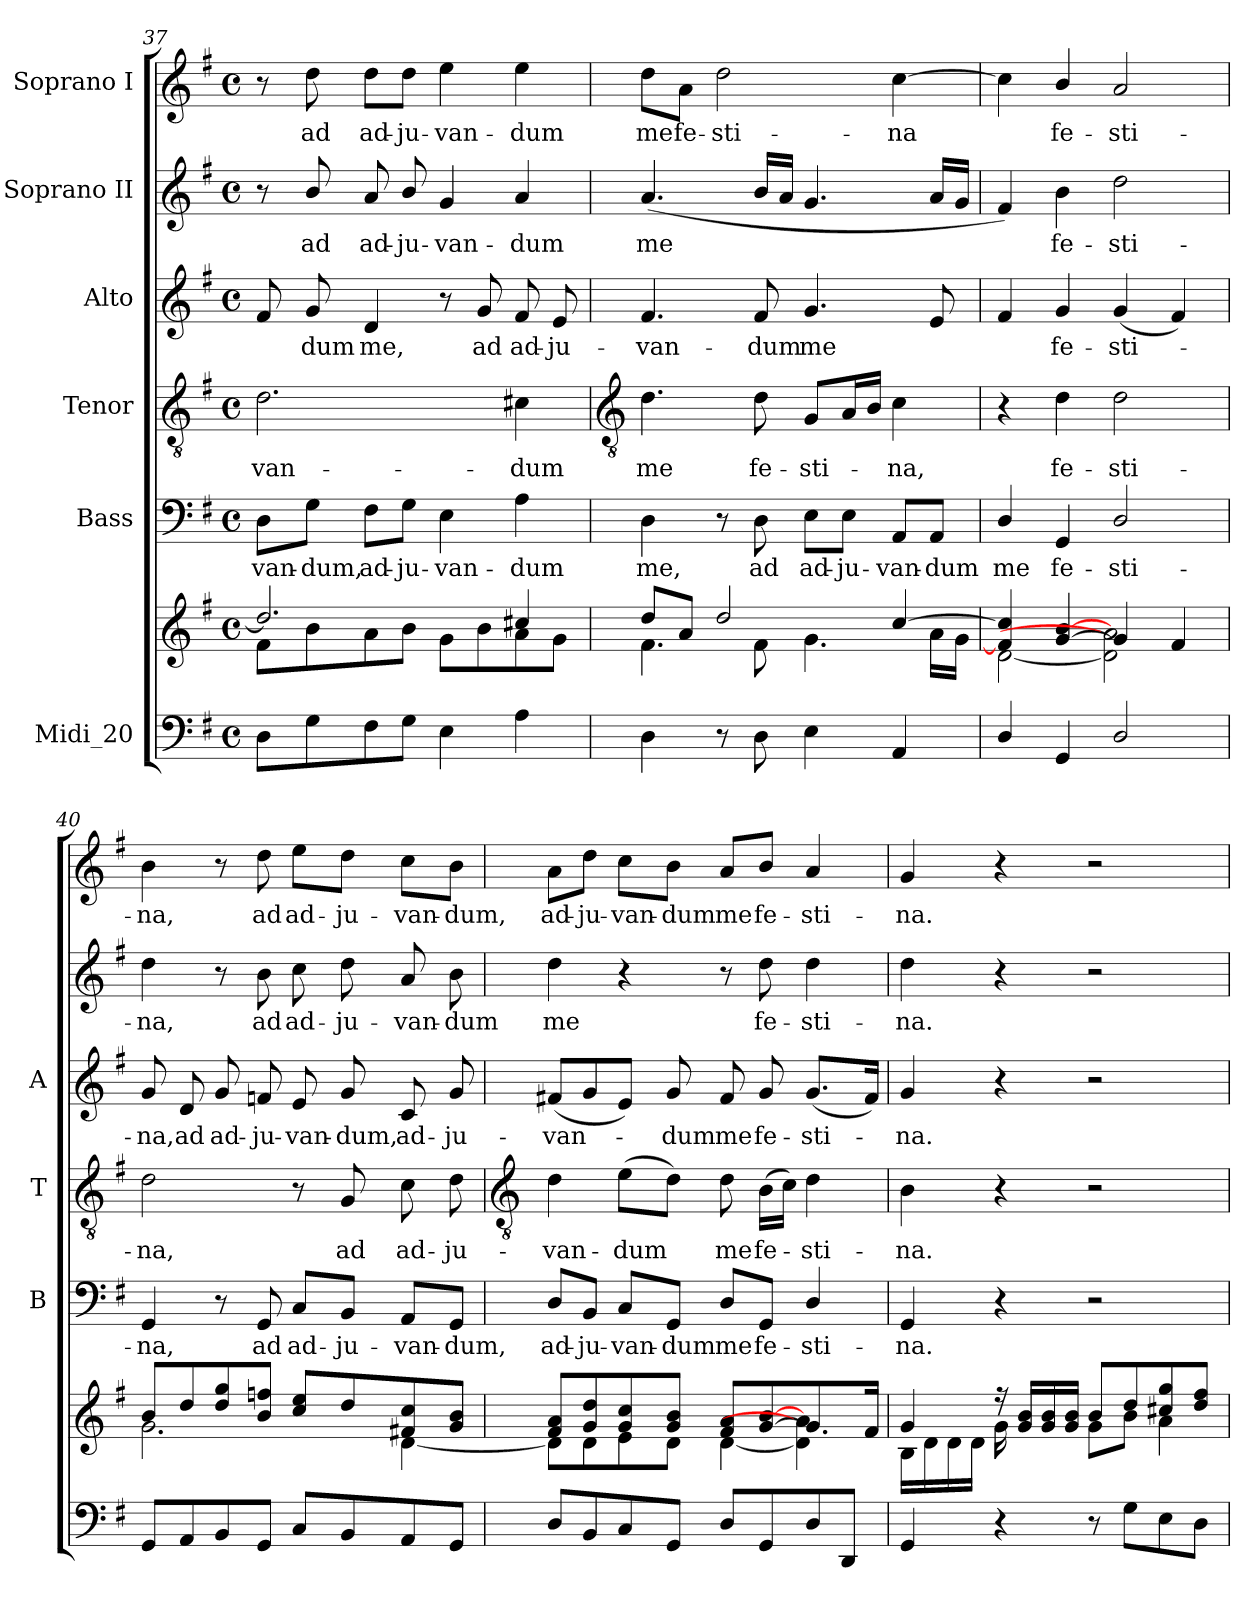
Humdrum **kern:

**kern	**kern	**kern	**text	**kern	**text	**kern	**text	**kern	**text	**kern	**text
*part6	*part6	*part5	*part5	*part4	*part4	*part3	*part3	*part2	*part2	*part1	*part1
*staff7	*staff6	*staff5	*staff5	*staff4	*staff4	*staff3	*staff3	*staff2	*staff2	*staff1	*staff1
*I"Midi_20	*	*I"Bass	*	*I"Tenor	*	*I"Alto	*	*I"Soprano II	*	*I"Soprano I	*
*	*	*I'B	*	*I'T	*	*I'A	*	*	*	*	*
*clefF4	*clefG2	*clefF4	*	*clefGv2	*	*clefG2	*	*clefG2	*	*clefG2	*
*k[f#]	*k[f#]	*k[f#]	*	*k[f#]	*	*k[f#]	*	*k[f#]	*	*k[f#]	*
*G:	*G:	*G:	*	*G:	*	*G:	*	*G:	*	*G:	*
*M4/4	*M4/4	*M4/4	*	*M4/4	*	*M4/4	*	*M4/4	*	*M4/4	*
*met(c)	*met(c)	*met(c)	*	*met(c)	*	*met(c)	*	*met(c)	*	*met(c)	*
=37	=37	=37	=37	=37	=37	=37	=37	=37	=37	=37	=37
*	*^	*	*	*	*	*	*	*	*	*	*
!	!	!	!	!LO:LY:b	!	!LO:LY:b	!	!	!	!	!	!
8DL	2.dd/]	8f#\L	8D\L	-van-	2.d	-van-	8f#	.	8r	.	8r	.
!	!	!	!	!LO:LY:b	!	!	!	!LO:LY:b	!	!LO:LY:b	!	!LO:LY:b
8G	.	8b\	8G\J	-dum,	.	.	8g	dum	8b/	ad	8dd	ad
!	!	!	!	!LO:LY:b	!	!	!	!LO:LY:b	!	!LO:LY:b	!	!LO:LY:b
8F#	.	8a\	8F#\L	ad-	.	.	4d	me,	8a	ad-	8dd\L	ad-
!	!	!	!	!LO:LY:b	!	!	!	!	!	!LO:LY:b	!	!LO:LY:b
8GJ	.	8b\J	8G\J	-ju-	.	.	.	.	8b/	-ju-	8dd\J	-ju-
!	!	!	!	!LO:LY:b	!	!	!	!	!	!LO:LY:b	!	!LO:LY:b
4E	.	8g\L	4E	-van-	.	.	8r	.	4g	-van-	4ee	-van-
!	!	!	!	!	!	!	!	!LO:LY:b	!	!	!	!
.	.	8b\	.	.	.	.	8g	ad	.	.	.	.
!	!	!	!	!LO:LY:b	!	!LO:LY:b	!	!LO:LY:b	!	!LO:LY:b	!	!LO:LY:b
4A	4cc#X/	8a\	4A	-dum	4c#X	-dum	8f#	ad-	4a	-dum	4ee	-dum
!	!	!	!	!	!	!	!	!LO:LY:b	!	!	!	!
.	.	8g\J	.	.	.	.	8e	-ju-	.	.	.	.
!!LO:LB:g=z
=38	=38	=38	=38	=38	=38	=38	=38	=38	=38	=38	=38	=38
*	*	*	*	*	*clefGv2	*	*	*	*	*	*	*
!	!	!	!	!LO:LY:b	!	!LO:LY:b	!	!LO:LY:b	!	!LO:LY:b	!	!LO:LY:b
4D	8dd/L	4.f#\	4D	me,	4.d	me	4.f#	-van-	(<4.a	me	8dd\L	me
!	!	!	!	!	!	!	!	!	!	!	!	!LO:LY:b
.	8a/J	.	.	.	.	.	.	.	.	.	8a\J	fe-
!	!	!	!	!	!	!	!	!	!	!	!	!LO:LY:b
8r	2dd/	.	8r	.	.	.	.	.	.	.	2dd	-sti-
!	!	!	!	!LO:LY:b	!	!LO:LY:b	!	!LO:LY:b	!	!	!	!
8D	.	8f#\	8D	ad	8d	fe-	8f#	-dum	16bLL	.	.	.
.	.	.	.	.	.	.	.	.	16aJJ	.	.	.
!	!	!	!	!LO:LY:b	!	!LO:LY:b	!	!LO:LY:b	!	!	!	!
4E	.	4.g\	8E\L	ad-	8GL	-sti-	4.g	me	4.g	.	.	.
!	!	!	!	!LO:LY:b	!	!	!	!	!	!	!	!
.	.	.	8E\J	-ju-	16AL	.	.	.	.	.	.	.
.	.	.	.	.	16BJJ	.	.	.	.	.	.	.
!	!	!	!	!LO:LY:b	!	!LO:LY:b	!	!	!	!	!	!LO:LY:b
4AA	[4cc/	.	8AA/L	-van-	4c	na,	.	.	.	.	[4cc	-na
!	!	!	!	!LO:LY:b	!	!	!	!	!	!	!	!
.	.	16a\LL	8AA/J	-dum	.	.	8e	.	16aLL	.	.	.
.	.	16g\JJ	.	.	.	.	.	.	16gJJ	.	.	.
=39	=39	=39	=39	=39	=39	=39	=39	=39	=39	=39	=39	=39
!	!	!	!	!LO:LY:b	!	!	!	!	!	!	!	!
4D/	4f#/] 4cc/]	[2d\	4D/	me	4r	.	4f#	.	4f#)	.	4cc]	.
!	!	!	!	!LO:LY:b	!	!LO:LY:b	!	!LO:LY:b	!	!LO:LY:b	!	!LO:LY:b
4GG	[4g/ [4b/	.	4GG	fe-	4d	fe-	4g	fe-	4b	fe-	4b/	fe-
!	!	!	!	!LO:LY:b	!	!LO:LY:b	!	!LO:LY:b	!	!LO:LY:b	!	!LO:LY:b
2D/	4g/]	2d\] 2a\]	2D/	-sti-	2d	-sti-	(<4g	-sti-	2dd	-sti-	2a	-sti-
.	4f#/	.	.	.	.	.	4f#)	.	.	.	.	.
=40	=40	=40	=40	=40	=40	=40	=40	=40	=40	=40	=40	=40
!	!	!	!	!LO:LY:b	!	!LO:LY:b	!	!LO:LY:b	!	!LO:LY:b	!	!LO:LY:b
8GGL	8b/L	2.g\	4GG	-na,	2d	-na,	8g	na,	4dd	-na,	4b	-na,
!	!	!	!	!	!	!	!	!LO:LY:b	!	!	!	!
8AA	8dd/	.	.	.	.	.	8d	ad	.	.	.	.
!	!	!	!	!	!	!	!	!LO:LY:b	!	!	!	!
8BB	8dd/ 8gg/	.	8r	.	.	.	8g	ad-	8r	.	8r	.
!	!	!	!	!LO:LY:b	!	!	!	!LO:LY:b	!	!LO:LY:b	!	!LO:LY:b
8GGJ	8b/ 8ffn/J	.	8GG	ad	.	.	8fn	-ju-	8b	ad	8dd	ad
!	!	!	!	!LO:LY:b	!	!	!	!LO:LY:b	!	!LO:LY:b	!	!LO:LY:b
8CL	8cc/ 8ee/L	.	8C/L	ad-	8r	.	8e	-van-	8cc	ad-	8ee\L	ad-
!	!	!	!	!LO:LY:b	!	!LO:LY:b	!	!LO:LY:b	!	!LO:LY:b	!	!LO:LY:b
8BB	8dd/	.	8BB/J	-ju-	8G	ad	8g	-dum,	8dd	-ju-	8dd\J	-ju-
!	!	!	!	!LO:LY:b	!	!LO:LY:b	!	!LO:LY:b	!	!LO:LY:b	!	!LO:LY:b
8AA	8f#X/ 8cc/	[4d\	8AA/L	-van-	8c	ad-	8c	ad-	8a	-van-	8cc\L	-van-
!	!	!	!	!LO:LY:b	!	!LO:LY:b	!	!LO:LY:b	!	!LO:LY:b	!	!LO:LY:b
8GGJ	8g/ 8b/J	.	8GG/J	-dum,	8d	-ju-	8g	-ju-	8b	-dum	8b\J	-dum,
!!LO:LB:g=z
=41	=41	=41	=41	=41	=41	=41	=41	=41	=41	=41	=41	=41
*	*	*	*	*	*clefGv2	*	*	*	*	*	*	*
!	!	!	!	!LO:LY:b	!	!LO:LY:b	!	!LO:LY:b	!	!LO:LY:b	!	!LO:LY:b
8DL	8f#/ 8a/L	8d\L]	8D/L	ad-	4d	-van-	(<8f#XL	-van-	4dd	me	8a\L	ad-
!	!	!	!	!LO:LY:b	!	!	!	!	!	!	!	!LO:LY:b
8BB	8g/ 8dd/	8d\	8BB/J	-ju-	.	.	8g	.	.	.	8dd\J	-ju-
!	!	!	!	!LO:LY:b	!	!LO:LY:b	!	!	!	!	!	!LO:LY:b
8C	8g/ 8cc/	8e\	8C/L	-van-	(>8eL	-dum	8eJ)	.	4r	.	8cc\L	-van-
!	!	!	!	!LO:LY:b	!	!	!	!LO:LY:b	!	!	!	!LO:LY:b
8GGJ	8g/ 8b/J	8d\J	8GG/J	-dum	8dJ)	.	8g	dum	.	.	8b\J	-dum
!	!	!	!	!LO:LY:b	!	!LO:LY:b	!	!LO:LY:b	!	!	!	!LO:LY:b
8DL	8f#/ 8a/L	[4d\	8D/L	me	8d	me	8f#	me	8r	.	8a/L	me
!	!	!	!	!LO:LY:b	!	!LO:LY:b	!	!LO:LY:b	!	!LO:LY:b	!	!LO:LY:b
8GG	[8g/ [8b/	.	8GG/J	fe-	(>16BLL	fe-	8g	fe-	8dd	fe-	8b/J	fe-
.	.	.	.	.	16cJJ)	.	.	.	.	.	.	.
!	!	!	!	!LO:LY:b	!	!LO:LY:b	!	!LO:LY:b	!	!LO:LY:b	!	!LO:LY:b
8D	8.g/]	4d\] 4a\]	4D/	-sti-	4d	sti-	(<8.gL	-sti-	4dd	-sti-	4a	-sti-
8DDJ	.	.	.	.	.	.	.	.	.	.	.	.
.	16f#/J	.	.	.	.	.	16f#J)	.	.	.	.	.
=42	=42	=42	=42	=42	=42	=42	=42	=42	=42	=42	=42	=42
!	!	!	!	!LO:LY:b	!	!LO:LY:b	!	!LO:LY:b	!	!LO:LY:b	!	!LO:LY:b
4GG	4g/	16B\LL	4GG	-na.	4B	-na.	4g	na.	4dd	-na.	4g	-na.
.	.	16d\	.	.	.	.	.	.	.	.	.	.
.	.	16d\	.	.	.	.	.	.	.	.	.	.
.	.	16d\JJ	.	.	.	.	.	.	.	.	.	.
4r	16r	16g\	4r	.	4r	.	4r	.	4r	.	4r	.
.	16g/ 16b/LL	16ryy	.	.	.	.	.	.	.	.	.	.
.	16g/ 16b/	8ryy	.	.	.	.	.	.	.	.	.	.
.	16g/ 16b/JJ	.	.	.	.	.	.	.	.	.	.	.
8r	8b/L	8g\L	2r	.	2r	.	2r	.	2r	.	2r	.
8GL	8dd/	8b\J	.	.	.	.	.	.	.	.	.	.
8E	8cc#X/ 8gg/	4a\	.	.	.	.	.	.	.	.	.	.
8DJ	8dd/ 8ff#/J	.	.	.	.	.	.	.	.	.	.	.
*	*v	*v	*	*	*	*	*	*	*	*	*	*
=	=	=	=	=	=	=	=	=	=	=	=
*-	*-	*-	*-	*-	*-	*-	*-	*-	*-	*-	*-
